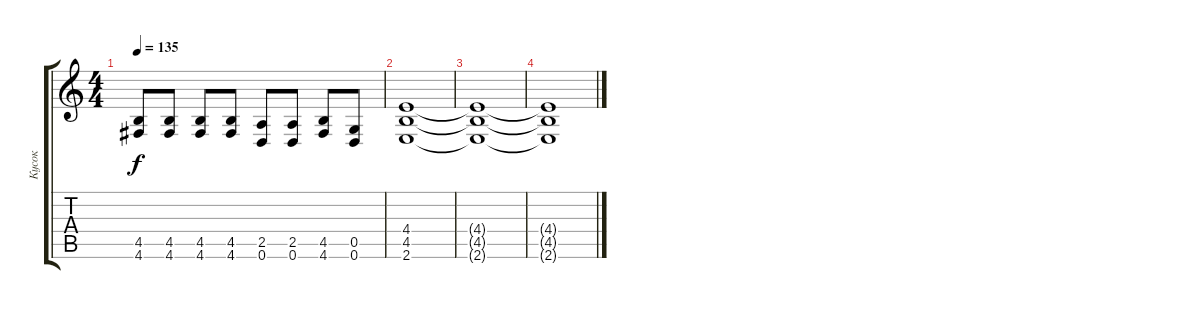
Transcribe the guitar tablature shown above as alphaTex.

\track ("Кусок" "Кусок") {instrument distortionguitar}
\staff {score tabs}
\tuning (D4 A3 F3 C3 G2 D2) {hide}
\ts (4 4)
\tempo 135
\clef g2
\ks c
(4.5 4.6).8{dy f} (4.5 4.6).8 (4.5 4.6).8 (4.5 4.6).8 (2.5 0.6).8 (2.5 0.6).8 (4.5 4.6).8 (0.5 0.6).8 |
(4.4 4.5 2.6).1 |
(4.4{t} 4.5{t} 2.6{t}).1 |
(4.4{t} 4.5{t} 2.6{t}).1
